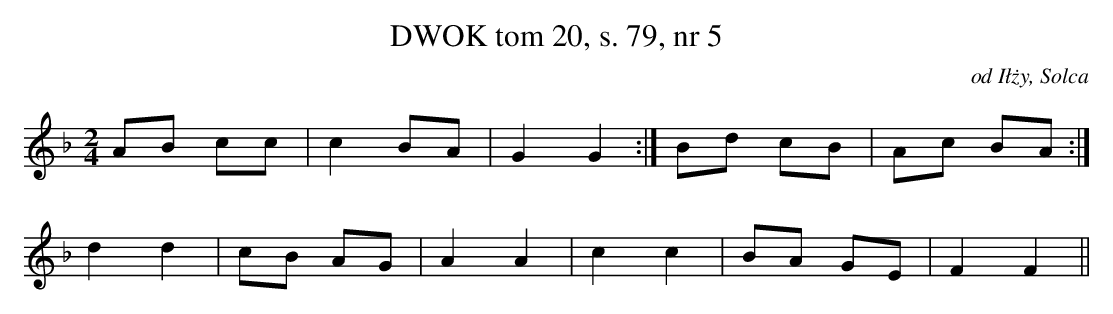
X:1
T: DWOK tom 20, s. 79, nr 5
O:od Iłży, Solca
L:1/8
M:2/4
K:F
AB cc|c2 BA|G2G2:|Bd cB|Ac BA:|
d2d2|cB AG|A2A2|c2c2|BA GE|F2F2||
